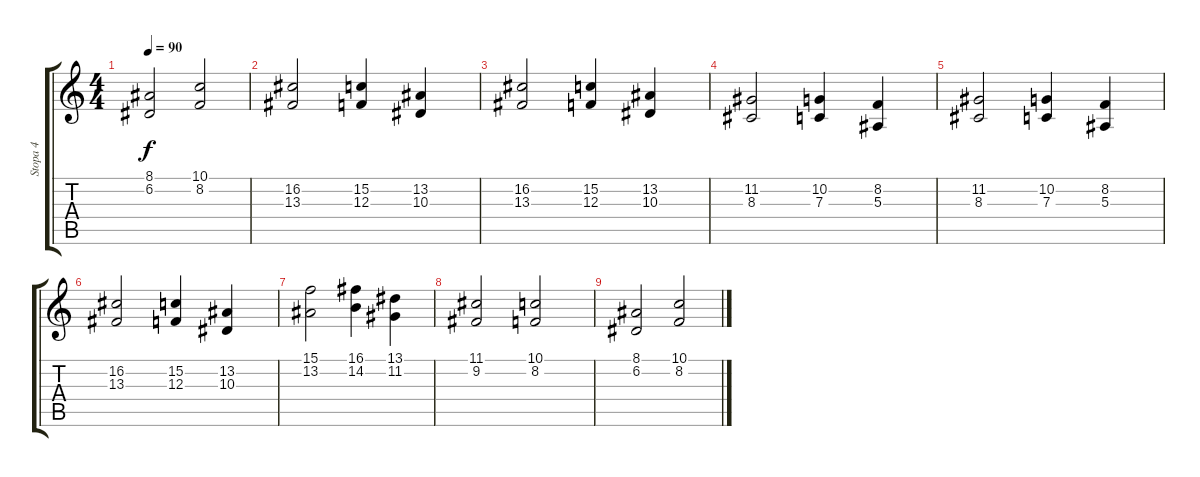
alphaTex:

\track ("Stopa 4" "Stopa 4") {instrument stringensemble1}
\staff {score tabs}
\tuning (D4 A3 F3 C3 G2 D2) {hide}
\ts (4 4)
\tempo 90
\clef g2
\ks c
(8.1 6.2).2{dy f} (10.1 8.2).2 |
(16.2 13.3).2 (15.2 12.3).4 (13.2 10.3).4 |
(16.2 13.3).2 (15.2 12.3).4 (13.2 10.3).4 |
(11.2 8.3).2 (10.2 7.3).4 (8.2 5.3).4 |
(11.2 8.3).2 (10.2 7.3).4 (8.2 5.3).4 |
(16.2 13.3).2 (15.2 12.3).4 (13.2 10.3).4 |
(15.1 13.2).2 (16.1 14.2).4 (13.1 11.2).4 |
(11.1 9.2).2 (10.1 8.2).2 |
(8.1 6.2).2 (10.1 8.2).2
